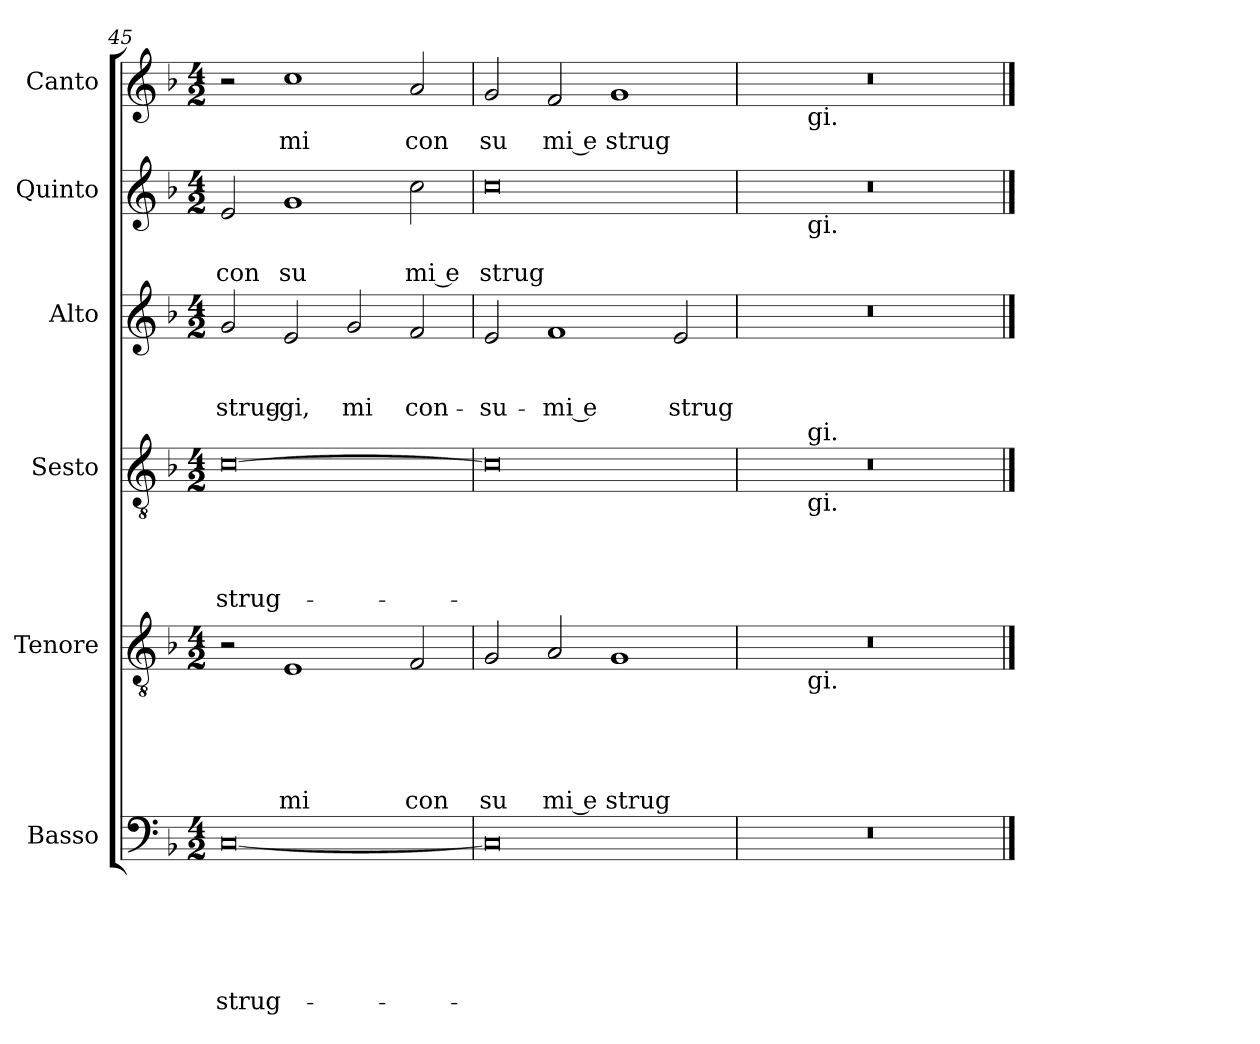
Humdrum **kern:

**kern	**text	**text	**text	**text	**text	**text	**kern	**text	**text	**text	**text	**text	**kern	**text	**text	**text	**text	**kern	**text	**text	**text	**kern	**text	**text	**kern	**text
*part6	*part6	*part6	*part6	*part6	*part6	*part6	*part5	*part5	*part5	*part5	*part5	*part5	*part4	*part4	*part4	*part4	*part4	*part3	*part3	*part3	*part3	*part2	*part2	*part2	*part1	*part1
*staff6	*staff6	*staff6	*staff6	*staff6	*staff6	*staff6	*staff5	*staff5	*staff5	*staff5	*staff5	*staff5	*staff4	*staff4	*staff4	*staff4	*staff4	*staff3	*staff3	*staff3	*staff3	*staff2	*staff2	*staff2	*staff1	*staff1
*I"Basso	*	*	*	*	*	*	*I"Tenore	*	*	*	*	*	*I"Sesto	*	*	*	*	*I"Alto	*	*	*	*I"Quinto	*	*	*I"Canto	*
*clefF4	*	*	*	*	*	*	*clefGv2	*	*	*	*	*	*clefGv2	*	*	*	*	*clefG2	*	*	*	*clefG2	*	*	*clefG2	*
*k[b-]	*	*	*	*	*	*	*k[b-]	*	*	*	*	*	*k[b-]	*	*	*	*	*k[b-]	*	*	*	*k[b-]	*	*	*k[b-]	*
*F:	*	*	*	*	*	*	*F:	*	*	*	*	*	*F:	*	*	*	*	*F:	*	*	*	*F:	*	*	*F:	*
*M4/2	*	*	*	*	*	*	*M4/2	*	*	*	*	*	*M4/2	*	*	*	*	*M4/2	*	*	*	*M4/2	*	*	*M4/2	*
=45	=45	=45	=45	=45	=45	=45	=45	=45	=45	=45	=45	=45	=45	=45	=45	=45	=45	=45	=45	=45	=45	=45	=45	=45	=45	=45
!	!	!	!	!	!	!LO:LY:b	!	!	!	!	!	!	!	!	!	!	!LO:LY:b	!	!	!	!LO:LY:b	!	!	!LO:LY:b	!	!
[<0C	.	.	.	.	.	strug-	2r	.	.	.	.	.	[>0c	.	.	.	strug-	2g/	.	.	strug-	2e/	.	con	2r	.
!	!	!	!	!	!	!	!	!	!	!	!	!LO:LY:b	!	!	!	!	!	!	!	!	!LO:LY:b	!	!	!LO:LY:b	!	!LO:LY:b
.	.	.	.	.	.	.	1E	.	.	.	.	mi	.	.	.	.	.	2e/	.	.	-gi,	1g	.	su	1cc	mi
!	!	!	!	!	!	!	!	!	!	!	!	!	!	!	!	!	!	!	!	!	!LO:LY:b	!	!	!	!	!
.	.	.	.	.	.	.	.	.	.	.	.	.	.	.	.	.	.	2g/	.	.	mi	.	.	.	.	.
!	!	!	!	!	!	!	!	!	!	!	!	!LO:LY:b	!	!	!	!	!	!	!	!	!LO:LY:b	!	!	!LO:LY:b:rj	!	!LO:LY:b
.	.	.	.	.	.	.	2F/	.	.	.	.	con	.	.	.	.	.	2f/	.	.	con-	2cc\	.	mi e	2a/	con
=46	=46	=46	=46	=46	=46	=46	=46	=46	=46	=46	=46	=46	=46	=46	=46	=46	=46	=46	=46	=46	=46	=46	=46	=46	=46	=46
!	!	!	!	!	!	!	!	!	!	!	!	!LO:LY:b	!	!	!	!	!	!	!	!	!LO:LY:b	!	!	!LO:LY:b	!	!LO:LY:b
0C]	.	.	.	.	.	.	2G/	.	.	.	.	su	0c]	.	.	.	.	2e/	.	.	-su-	0cc	.	strug	2g/	su
!	!	!	!	!	!	!	!	!	!	!	!	!LO:LY:b:rj	!	!	!	!	!	!	!	!	!LO:LY:b:rj	!	!	!	!	!LO:LY:b:rj
.	.	.	.	.	.	.	2A/	.	.	.	.	mi e	.	.	.	.	.	1f	.	.	-mi e	.	.	.	2f/	mi e
!	!	!	!	!	!	!	!	!	!	!	!	!LO:LY:b	!	!	!	!	!	!	!	!	!	!	!	!	!	!LO:LY:b
.	.	.	.	.	.	.	1G	.	.	.	.	strug	.	.	.	.	.	.	.	.	.	.	.	.	1g	strug
!	!	!	!	!	!	!	!	!	!	!	!	!	!	!	!	!	!	!	!	!	!LO:LY:b	!	!	!	!	!
.	.	.	.	.	.	.	.	.	.	.	.	.	.	.	.	.	.	2e/	.	.	strug-	.	.	.	.	.
=47	=47	=47	=47	=47	=47	=47	=47	=47	=47	=47	=47	=47	=47	=47	=47	=47	=47	=47	=47	=47	=47	=47	=47	=47	=47	=47
*	*	*	*	*	*	*	*^	*	*	*	*	*	*^	*	*	*	*	*	*	*	*	*^	*	*	*^	*
0r	.	.	.	.	.	.	0r	4ryy	.	.	.	.	.	0r	4ryy	.	.	.	.	0r	.	.	.	0r	4ryy	.	.	0r	4ryy	.
.	.	.	.	.	.	.	.	16.ryy	.	.	.	.	.	.	16.ryy	.	.	.	.	.	.	.	.	.	16.ryy	.	.	.	16.ryy	.
!	!	!	!	!	!	!	!	!	!	!	!	!	!	!	!	!	!	!	!	!	!	!	!	!	!	!	!	!	!LO:TX:b:t=gi.	!
!	!	!	!	!	!	!	!	!	!	!	!	!	!	!	!	!	!	!	!	!	!	!	!	!	!LO:TX:b:t=gi.	!	!	!	!	!
!	!	!	!	!	!	!	!	!	!	!	!	!	!	!	!LO:TX:b:t=gi.	!	!	!	!	!	!	!	!	!	!	!	!	!	!	!
!	!	!	!	!	!	!	!	!	!	!	!	!	!	!	!LO:TX:a:t=gi.	!	!	!	!	!	!	!	!	!	!	!	!	!	!	!
!	!	!	!	!	!	!	!	!LO:TX:b:t=gi.	!	!	!	!	!	!	!	!	!	!	!	!	!	!	!	!	!	!	!	!	!	!
.	.	.	.	.	.	.	.	1ryy	.	.	.	.	.	.	1ryy	.	.	.	.	.	.	.	.	.	1ryy	.	.	.	1ryy	.
.	.	.	.	.	.	.	.	2ryy	.	.	.	.	.	.	2ryy	.	.	.	.	.	.	.	.	.	2ryy	.	.	.	2ryy	.
.	.	.	.	.	.	.	.	8ryy	.	.	.	.	.	.	8ryy	.	.	.	.	.	.	.	.	.	8ryy	.	.	.	8ryy	.
.	.	.	.	.	.	.	.	32ryy	.	.	.	.	.	.	32ryy	.	.	.	.	.	.	.	.	.	32ryy	.	.	.	32ryy	.
*	*	*	*	*	*	*	*v	*v	*	*	*	*	*	*	*	*	*	*	*	*	*	*	*	*v	*v	*	*	*v	*v	*
*	*	*	*	*	*	*	*	*	*	*	*	*	*v	*v	*	*	*	*	*	*	*	*	*	*	*	*	*
==	==	==	==	==	==	==	==	==	==	==	==	==	==	==	==	==	==	==	==	==	==	==	==	==	==	==
*-	*-	*-	*-	*-	*-	*-	*-	*-	*-	*-	*-	*-	*-	*-	*-	*-	*-	*-	*-	*-	*-	*-	*-	*-	*-	*-
